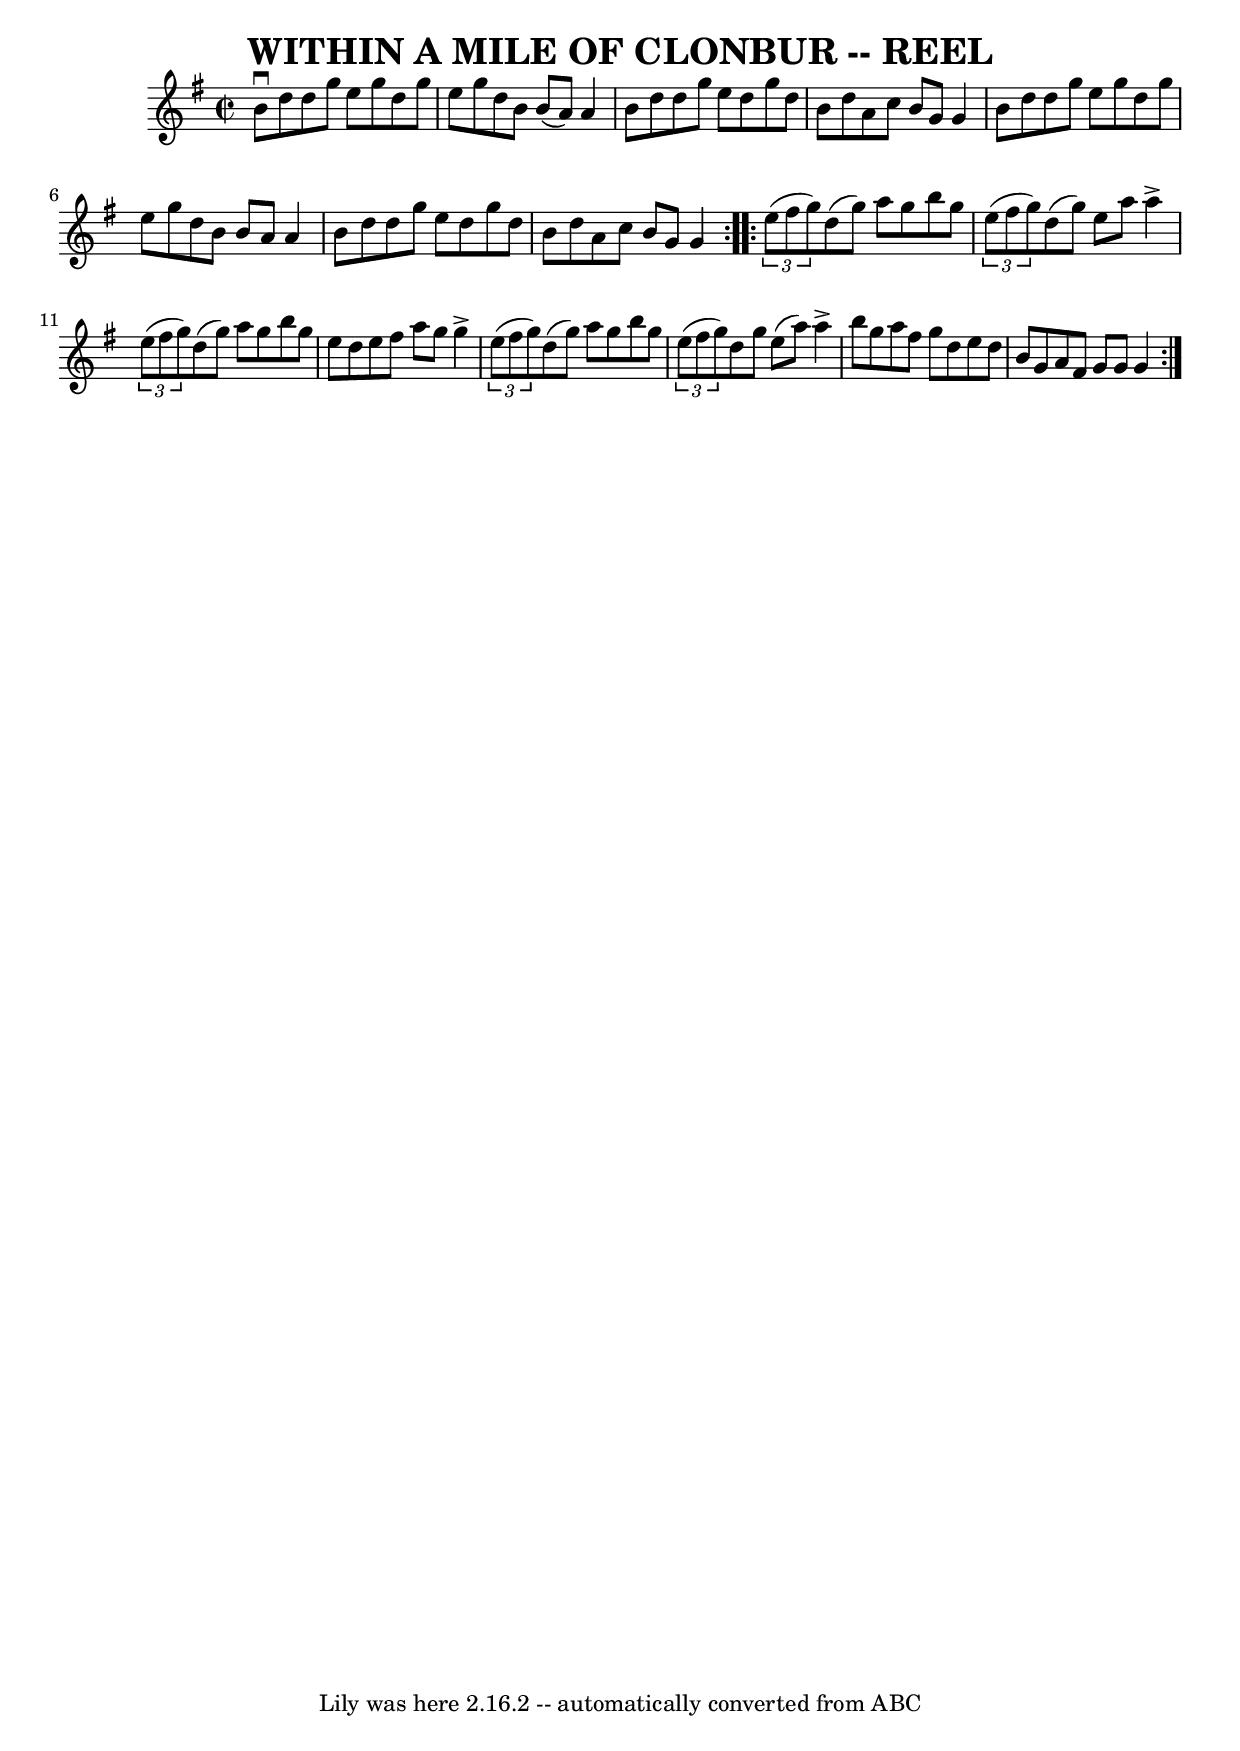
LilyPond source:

\version "2.16.2"
\include "Mammoth.ily"
\header {
	%% book = "Ryan's Mammoth Collection of Fiddle Tunes"
	crossRefNumber = "1"
	footnotes = ""
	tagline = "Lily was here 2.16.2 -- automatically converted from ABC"
	title = "WITHIN A MILE OF CLONBUR -- REEL"
}
voicedefault =  {


\repeat volta 2 {
\override Staff.TimeSignature #'style = #'C
 \time 2/2 
\key g \major b'8^\downbow d''8 d''8 g''8 e''8 g''8 
 d''8 g''8    |
 e''8 g''8 d''8 b'8 b'8 (a'8)   
a'4    |
 b'8 d''8 d''8 g''8 e''8 d''8 g''8 d''8   
 |
 b'8 d''8 a'8 c''8 b'8 g'8 g'4    |
 b'8 
 d''8 d''8 g''8 e''8 g''8 d''8 g''8    |
 e''8    
g''8 d''8 b'8 b'8 a'8 a'4    |
 b'8 d''8 d''8    
g''8 e''8 d''8 g''8 d''8    |
 b'8 d''8 a'8 c''8   
 b'8 g'8 g'4    }     \repeat volta 2 {   \times 2/3 { e''8 (fis''8  
 g''8) } d''8 (g''8) a''8 g''8 b''8 g''8    |
   
\times 2/3 { e''8 (fis''8 g''8) } d''8 (g''8) e''8 a''8 
 a''4^\accent   |
     \times 2/3 { e''8 (fis''8 g''8) }   
d''8 (g''8) a''8 g''8 b''8 g''8    |
 e''8 d''8    
e''8 fis''8 a''8 g''8 g''4^\accent   |
     \times 2/3 {   
e''8 (fis''8 g''8) } d''8 (g''8) a''8 g''8 b''8    
g''8    |
   \times 2/3 { e''8 (fis''8 g''8) } d''8 g''8  
 e''8 (a''8) a''4^\accent   |
 b''8 g''8 a''8    
fis''8 g''8 d''8 e''8 d''8    |
 b'8 g'8 a'8 fis'8 
 g'8 g'8 g'4    }   
}

\score{
    <<

	\context Staff="default"
	{
	    \voicedefault 
	}

    >>
	\layout {
	}
	\midi {}
}
